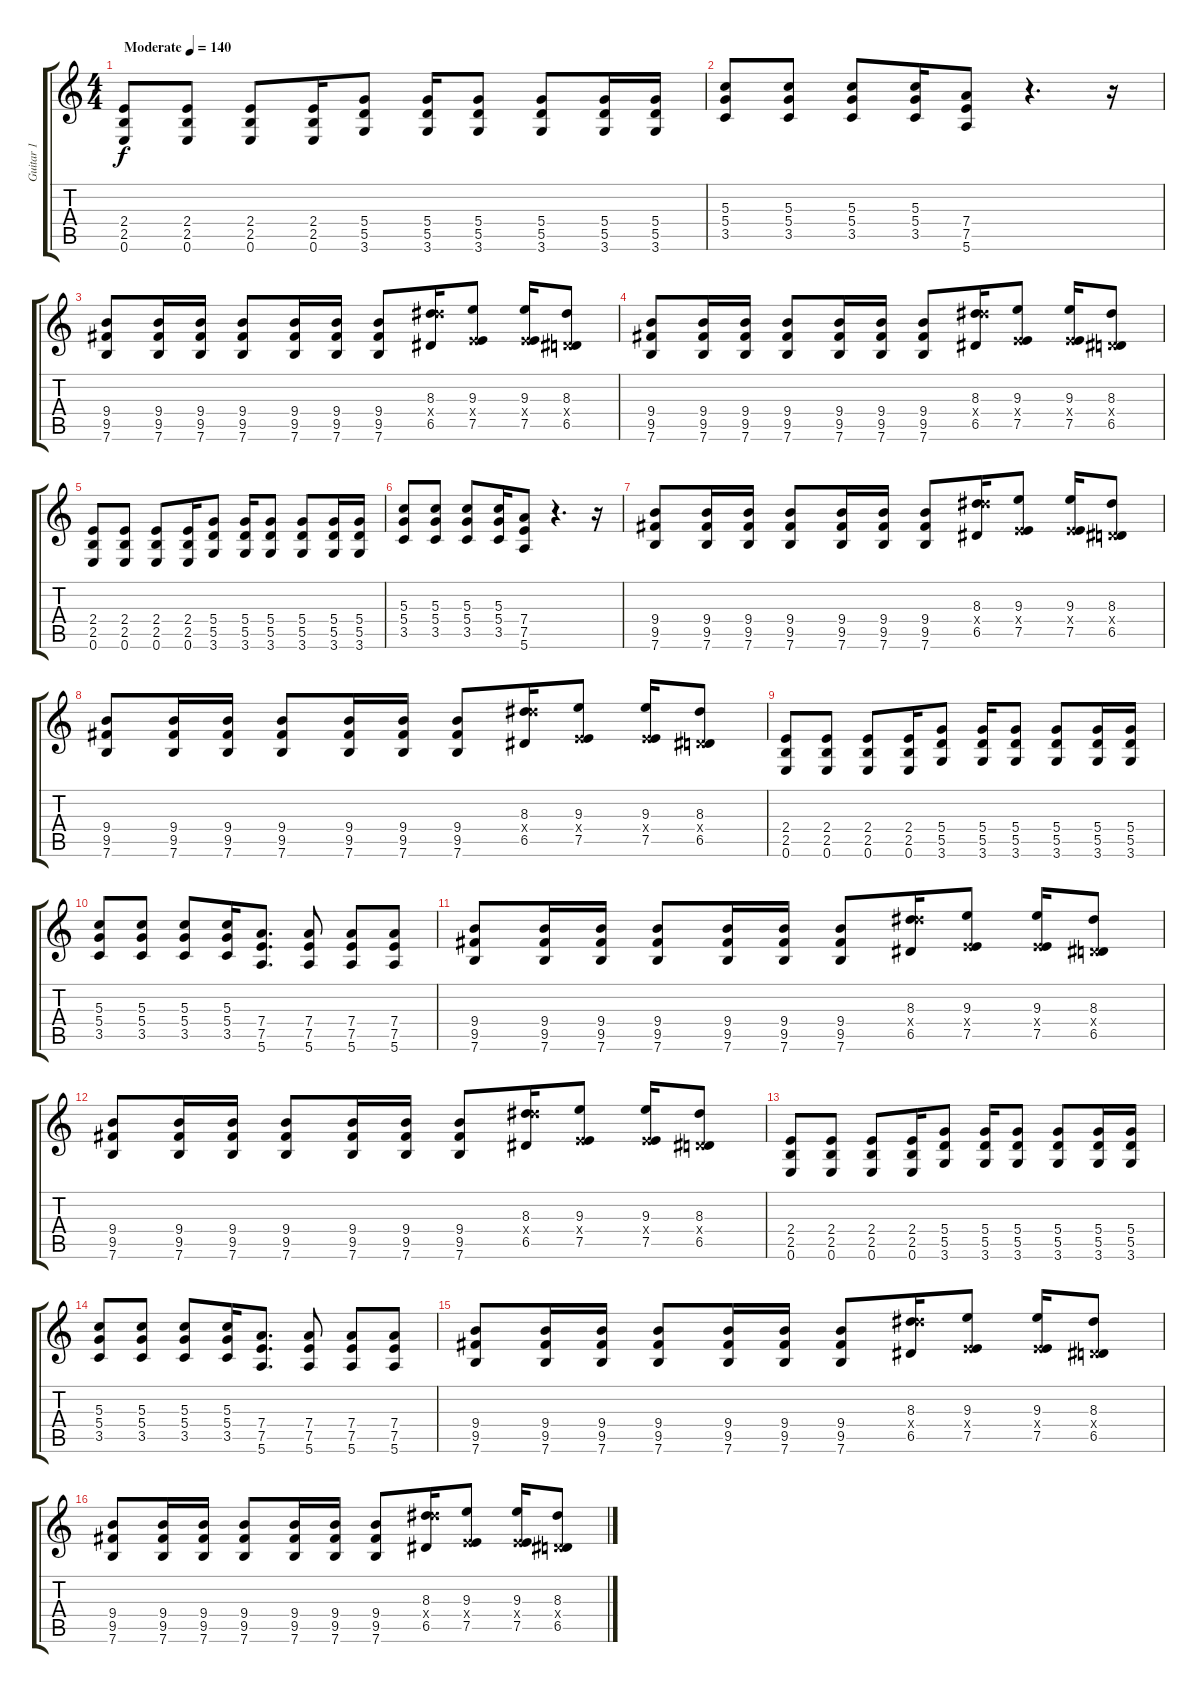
\track ("Guitar 1" "Guitar 1") {instrument distortionguitar}
\staff {score tabs}
\tuning (E4 B3 G3 D3 A2 E2) {hide}
\ts (4 4)
\tempo (140 "Moderate")
\clef g2
\ks c
(2.4 2.5 0.6).8{dy f instrument distortionguitar} (2.4 2.5 0.6).8 (2.4 2.5 0.6).8 (2.4 2.5 0.6).16 (5.4 5.5 3.6).8 (5.4 5.5 3.6).16 (5.4 5.5 3.6).8 (5.4 5.5 3.6).8 (5.4 5.5 3.6).16 (5.4 5.5 3.6).16 |
(5.3 5.4 3.5).8 (5.3 5.4 3.5).8 (5.3 5.4 3.5).8 (5.3 5.4 3.5).16 (7.4 7.5 5.6).8 r.4{d} r.16 |
(9.4 9.5 7.6).8 (9.4 9.5 7.6).16 (9.4 9.5 7.6).16 (9.4 9.5 7.6).8 (9.4 9.5 7.6).16 (9.4 9.5 7.6).16 (9.4 9.5 7.6).8 (8.3 13.4{x} 6.5).16 (9.3 2.4{x} 7.5).8 (9.3 2.4{x} 7.5).16 (8.3 0.4{x} 6.5).8 |
(9.4 9.5 7.6).8 (9.4 9.5 7.6).16 (9.4 9.5 7.6).16 (9.4 9.5 7.6).8 (9.4 9.5 7.6).16 (9.4 9.5 7.6).16 (9.4 9.5 7.6).8 (8.3 13.4{x} 6.5).16 (9.3 2.4{x} 7.5).8 (9.3 2.4{x} 7.5).16 (8.3 0.4{x} 6.5).8 |
(2.4 2.5 0.6).8 (2.4 2.5 0.6).8 (2.4 2.5 0.6).8 (2.4 2.5 0.6).16 (5.4 5.5 3.6).8 (5.4 5.5 3.6).16 (5.4 5.5 3.6).8 (5.4 5.5 3.6).8 (5.4 5.5 3.6).16 (5.4 5.5 3.6).16 |
(5.3 5.4 3.5).8 (5.3 5.4 3.5).8 (5.3 5.4 3.5).8 (5.3 5.4 3.5).16 (7.4 7.5 5.6).8 r.4{d} r.16 |
(9.4 9.5 7.6).8 (9.4 9.5 7.6).16 (9.4 9.5 7.6).16 (9.4 9.5 7.6).8 (9.4 9.5 7.6).16 (9.4 9.5 7.6).16 (9.4 9.5 7.6).8 (8.3 13.4{x} 6.5).16 (9.3 2.4{x} 7.5).8 (9.3 2.4{x} 7.5).16 (8.3 0.4{x} 6.5).8 |
(9.4 9.5 7.6).8 (9.4 9.5 7.6).16 (9.4 9.5 7.6).16 (9.4 9.5 7.6).8 (9.4 9.5 7.6).16 (9.4 9.5 7.6).16 (9.4 9.5 7.6).8 (8.3 13.4{x} 6.5).16 (9.3 2.4{x} 7.5).8 (9.3 2.4{x} 7.5).16 (8.3 0.4{x} 6.5).8 |
(2.4 2.5 0.6).8 (2.4 2.5 0.6).8 (2.4 2.5 0.6).8 (2.4 2.5 0.6).16 (5.4 5.5 3.6).8 (5.4 5.5 3.6).16 (5.4 5.5 3.6).8 (5.4 5.5 3.6).8 (5.4 5.5 3.6).16 (5.4 5.5 3.6).16 |
(5.3 5.4 3.5).8 (5.3 5.4 3.5).8 (5.3 5.4 3.5).8 (5.3 5.4 3.5).16 (7.4 7.5 5.6).8{d} (7.4 7.5 5.6).8 (7.4 7.5 5.6).8 (7.4 7.5 5.6).8 |
(9.4 9.5 7.6).8 (9.4 9.5 7.6).16 (9.4 9.5 7.6).16 (9.4 9.5 7.6).8 (9.4 9.5 7.6).16 (9.4 9.5 7.6).16 (9.4 9.5 7.6).8 (8.3 13.4{x} 6.5).16 (9.3 2.4{x} 7.5).8 (9.3 2.4{x} 7.5).16 (8.3 0.4{x} 6.5).8 |
(9.4 9.5 7.6).8 (9.4 9.5 7.6).16 (9.4 9.5 7.6).16 (9.4 9.5 7.6).8 (9.4 9.5 7.6).16 (9.4 9.5 7.6).16 (9.4 9.5 7.6).8 (8.3 13.4{x} 6.5).16 (9.3 2.4{x} 7.5).8 (9.3 2.4{x} 7.5).16 (8.3 0.4{x} 6.5).8 |
(2.4 2.5 0.6).8 (2.4 2.5 0.6).8 (2.4 2.5 0.6).8 (2.4 2.5 0.6).16 (5.4 5.5 3.6).8 (5.4 5.5 3.6).16 (5.4 5.5 3.6).8 (5.4 5.5 3.6).8 (5.4 5.5 3.6).16 (5.4 5.5 3.6).16 |
(5.3 5.4 3.5).8 (5.3 5.4 3.5).8 (5.3 5.4 3.5).8 (5.3 5.4 3.5).16 (7.4 7.5 5.6).8{d} (7.4 7.5 5.6).8 (7.4 7.5 5.6).8 (7.4 7.5 5.6).8 |
(9.4 9.5 7.6).8 (9.4 9.5 7.6).16 (9.4 9.5 7.6).16 (9.4 9.5 7.6).8 (9.4 9.5 7.6).16 (9.4 9.5 7.6).16 (9.4 9.5 7.6).8 (8.3 13.4{x} 6.5).16 (9.3 2.4{x} 7.5).8 (9.3 2.4{x} 7.5).16 (8.3 0.4{x} 6.5).8 |
(9.4 9.5 7.6).8 (9.4 9.5 7.6).16 (9.4 9.5 7.6).16 (9.4 9.5 7.6).8 (9.4 9.5 7.6).16 (9.4 9.5 7.6).16 (9.4 9.5 7.6).8 (8.3 13.4{x} 6.5).16 (9.3 2.4{x} 7.5).8 (9.3 2.4{x} 7.5).16 (8.3 0.4{x} 6.5).8
